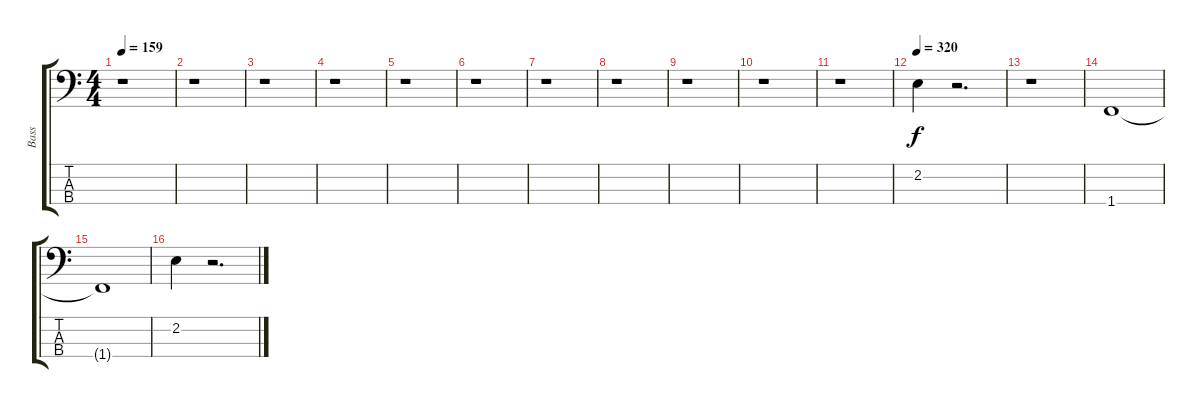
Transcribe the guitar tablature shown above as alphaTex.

\track ("Bass" "Bass") {instrument electricbassfinger}
\staff {score tabs}
\tuning (G2 D2 A1 E1) {hide}
\ts (4 4)
\tempo 159
\clef f4
\ks c
r.1{dy f instrument electricbassfinger} |
r.1 |
r.1 |
r.1 |
r.1 |
r.1 |
r.1 |
r.1 |
r.1 |
r.1 |
r.1 |
\tempo 320
2.2.4 r.2{d} |
r.1 |
1.4.1 |
1.4{t}.1 |
2.2.4 r.2{d}
